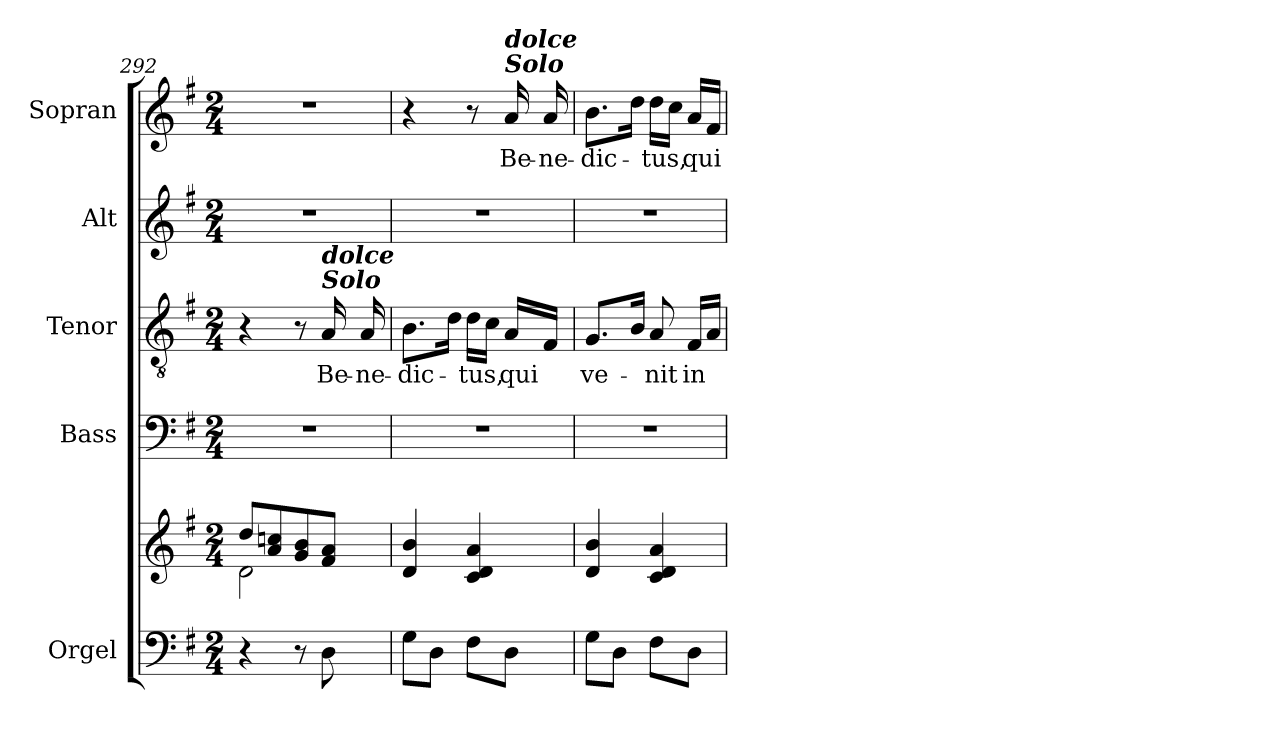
**kern	**kern	**kern	**kern	**text	**kern	**kern	**text
*part5	*part5	*part4	*part3	*part3	*part2	*part1	*part1
*staff6	*staff5	*staff4	*staff3	*staff3	*staff2	*staff1	*staff1
*I"Orgel	*	*I"Bass	*I"Tenor	*	*I"Alt	*I"Sopran	*
*I'Org.	*	*I'B.	*I'T.	*	*I'A.	*I'S.	*
*clefF4	*clefG2	*clefF4	*clefGv2	*	*clefG2	*clefG2	*
*k[f#]	*k[f#]	*k[f#]	*k[f#]	*	*k[f#]	*k[f#]	*
*G:	*G:	*G:	*G:	*	*G:	*G:	*
*M2/4	*M2/4	*M2/4	*M2/4	*	*M2/4	*M2/4	*
=292	=292	=292	=292	=292	=292	=292	=292
*	*^	*	*	*	*	*	*
4r	8dd/L	2d\	2r	4r	.	2r	2r	.
.	8a/ 8ccn/	.	.	.	.	.	.	.
8r	8g/ 8b/	.	.	8r	.	.	.	.
!	!	!	!	!LO:TX:a:Bi:t=Solo	!	!	!	!
!	!	!	!	!LO:TX:a:Bi:t=dolce	!	!	!	!
!	!	!	!	!	!LO:LY:b	!	!	!
8D\	8f#/ 8a/J	.	.	16A/	Be-	.	.	.
!	!	!	!	!	!LO:LY:b	!	!	!
.	.	.	.	16A/	-ne-	.	.	.
*	*v	*v	*	*	*	*	*	*
=293	=293	=293	=293	=293	=293	=293	=293
!	!	!	!	!LO:LY:b	!	!	!
8G\L	4d/ 4b/	2r	8.B\L	-dic-	2r	4r	.
8D\J	.	.	.	.	.	.	.
.	.	.	16d\Jk	.	.	.	.
!	!	!	!	!LO:LY:b	!	!	!
8F#\L	4c/ 4d/ 4a/	.	16d\LL	-tus,	.	8r	.
.	.	.	16c\JJ	.	.	.	.
!	!	!	!	!	!	!LO:TX:a:Bi:t=Solo	!
!	!	!	!	!	!	!LO:TX:a:Bi:t=dolce	!
!	!	!	!	!LO:LY:b	!	!	!LO:LY:b
8D\J	.	.	16A/LL	qui	.	16a/	Be-
!	!	!	!	!	!	!	!LO:LY:b
.	.	.	16F#/JJ	.	.	16a/	-ne-
=294	=294	=294	=294	=294	=294	=294	=294
!	!	!	!	!LO:LY:b	!	!	!LO:LY:b
8G\L	4d/ 4b/	2r	8.G/L	ve-	2r	8.b\L	-dic-
8D\J	.	.	.	.	.	.	.
.	.	.	16B/Jk	.	.	16dd\Jk	.
!	!	!	!	!LO:LY:b	!	!	!LO:LY:b
8F#\L	4c/ 4d/ 4a/	.	8A/	-nit	.	16dd\LL	-tus,
.	.	.	.	.	.	16cc\JJ	.
!	!	!	!	!LO:LY:b	!	!	!LO:LY:b
8D\J	.	.	16F#/LL	in	.	16a/LL	qui
.	.	.	16A/JJ	.	.	16f#/JJ	.
=	=	=	=	=	=	=	=
*-	*-	*-	*-	*-	*-	*-	*-
